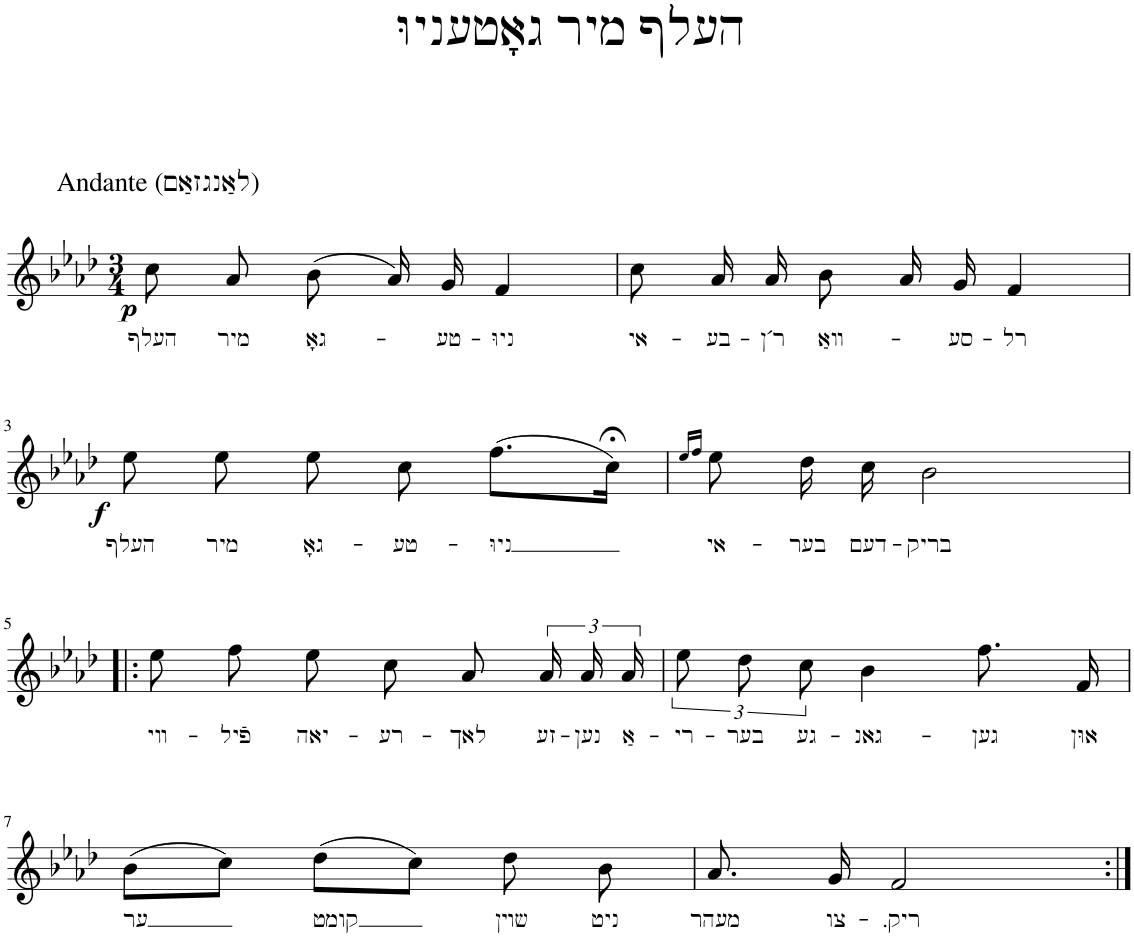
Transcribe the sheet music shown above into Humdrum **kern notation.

**kern	**text	**dynam
*part1	*part1	*part1
*staff1	*staff1	*staff1
*I"Stimme	*	*
*I'St.	*	*
*clefG2	*	*
*k[b-e-a-d-]	*	*
*M3/4	*	*
=1	=1	=1
!LO:TX:a:t=Andante (לאַנגזאַם)	!	!
!	!LO:LY:b	!LO:DY:b
8cc\	העלף	p
!	!LO:LY:b	!
8a-/	מיר	.
!	!LO:LY:b	!
(8b-\	גאָ-	.
16a-/)	.	.
!	!LO:LY:b	!
16g/	-טע-	.
!	!LO:LY:b	!
4f/	-ניוּ	.
=2	=2	=2
!	!LO:LY:b	!
8cc\	אי-	.
!	!LO:LY:b	!
16a-/	-בע-	.
!	!LO:LY:b	!
16a-/	-ר´ן	.
!	!LO:LY:b	!
8b-\	װאַ-	.
16a-/	.	.
!	!LO:LY:b	!
16g/	סע-	.
!	!LO:LY:b	!
4f/	-רל	.
!!LO:LB:g=z
=3	=3	=3
!	!LO:LY:b	!LO:DY:b
8ee-\	העלף	f
!	!LO:LY:b	!
8ee-\	מיר	.
!	!LO:LY:b	!
8ee-\	גאָ-	.
!	!LO:LY:b	!
8cc\	-טע-	.
!	!LO:LY:b	!
(8.ff\L	-ניוּ	.
16cc;<\Jk)	.	.
=4	=4	=4
16qee-/LL	.	.
16qff/JJ	.	.
!	!LO:LY:b	!
8ee-\	אי-	.
!	!LO:LY:b	!
16dd-\	-בער	.
!	!LO:LY:b	!
16cc\	דעם-	.
!	!LO:LY:b	!
2b-\	-בריק	.
!!LO:LB:g=z
=5!|:	=5!|:	=5!|:
!	!LO:LY:b	!
8ee-\	װי-	.
!	!LO:LY:b	!
8ff\	-פֿיל	.
!	!LO:LY:b	!
8ee-\	יאה-	.
!	!LO:LY:b	!
8cc\	-רע-	.
!	!LO:LY:b	!
8a-/	לאך	.
!	!LO:LY:b	!
24a-/	-זע-	.
!	!LO:LY:b	!
24a-/	נען	.
!	!LO:LY:b	!
24a-/	-אַ-	.
=6	=6	=6
!	!LO:LY:b	!
12ee-\	-רי-	.
!	!LO:LY:b	!
12dd-\	בער	.
!	!LO:LY:b	!
12cc\	-גע-	.
!	!LO:LY:b	!
4b-\	-גאנ-	.
!	!LO:LY:b	!
8.ff\	גען	.
!	!LO:LY:b	!
16f/	אוּן	.
!!LO:LB:g=z
=7	=7	=7
!	!LO:LY:b	!
(8b-\L	ער	.
8cc\J)	.	.
!	!LO:LY:b	!
(8dd-\L	קומט	.
8cc\J)	.	.
!	!LO:LY:b	!
8dd-\	שױן	.
!	!LO:LY:b	!
8b-\	ניט	.
=8	=8	=8
!	!LO:LY:b	!
8.a-/	מעהר	.
!	!LO:LY:b	!
16g/	צו-	.
!	!LO:LY:b	!
2f/	-ריק.	.
=:|!	=:|!	=:|!
*-	*-	*-
